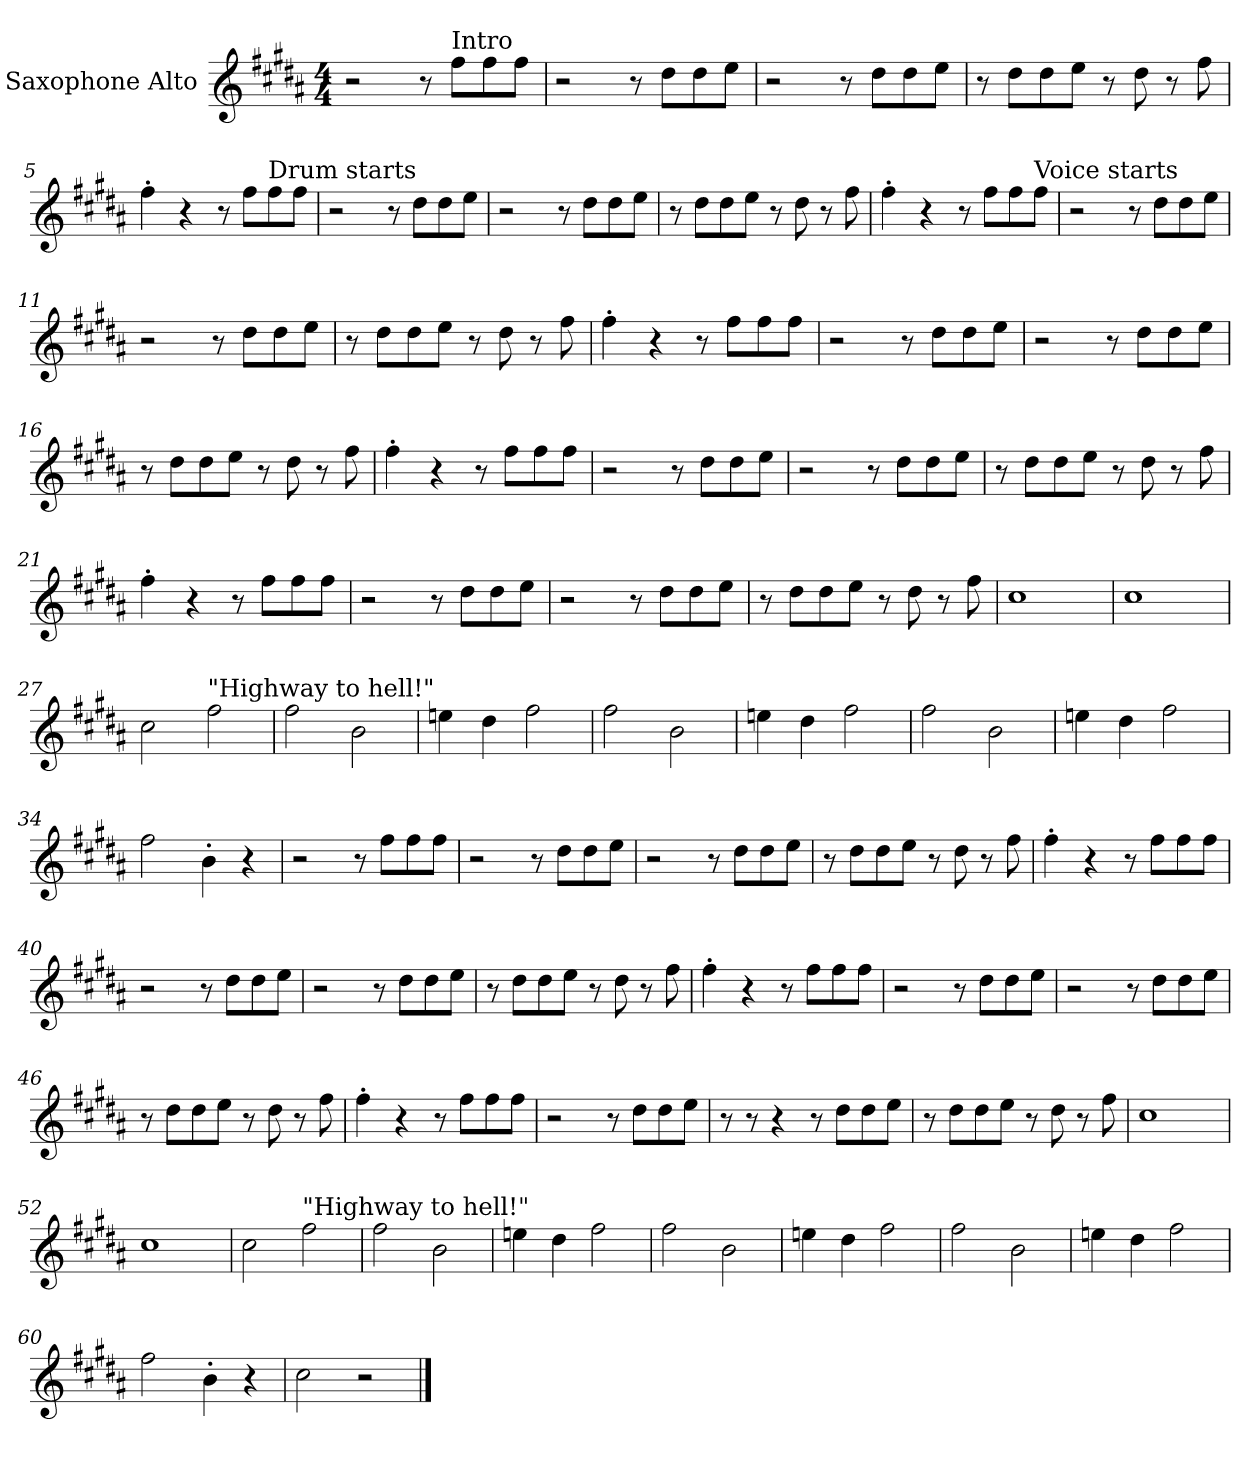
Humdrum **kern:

**kern
*part1
*staff1
*I"Saxophone Alto
*I'Sax. A.
*clefG2
*ITrd5c9
*k[f#c#]
*M4/4
*MM116
=1
2r
8r
!LO:TX:a:t=Intro
8a\L
8a\
8a\J
=2
2r
8r
8f#\L
8f#\
8g\J
=3
2r
8r
8f#\L
8f#\
8g\J
=4
8r
8f#\L
8f#\
8g\J
8r
8f#\
8r
8a\
=5
4a'\
4r
8r
8a\L
!LO:TX:a:t=Drum starts
8a\
8a\J
=6
2r
8r
8f#\L
8f#\
8g\J
!!LO:LB:g=z
=7
2r
8r
8f#\L
8f#\
8g\J
=8
8r
8f#\L
8f#\
8g\J
8r
8f#\
8r
8a\
=9
4a'\
4r
8r
8a\L
8a\
!LO:TX:a:t=Voice starts
8a\J
=10
2r
8r
8f#\L
8f#\
8g\J
=11
2r
8r
8f#\L
8f#\
8g\J
=12
8r
8f#\L
8f#\
8g\J
8r
8f#\
8r
8a\
!!LO:LB:g=z
=13
4a'\
4r
8r
8a\L
8a\
8a\J
=14
2r
8r
8f#\L
8f#\
8g\J
=15
2r
8r
8f#\L
8f#\
8g\J
=16
8r
8f#\L
8f#\
8g\J
8r
8f#\
8r
8a\
=17
4a'\
4r
8r
8a\L
8a\
8a\J
=18
2r
8r
8f#\L
8f#\
8g\J
=19
2r
8r
8f#\L
8f#\
8g\J
!!LO:LB:g=z
=20
8r
8f#\L
8f#\
8g\J
8r
8f#\
8r
8a\
=21
4a'\
4r
8r
8a\L
8a\
8a\J
=22
2r
8r
8f#\L
8f#\
8g\J
=23
2r
8r
8f#\L
8f#\
8g\J
=24
8r
8f#\L
8f#\
8g\J
8r
8f#\
8r
8a\
=25
1e
=26
1e
=27
2e\
!LO:TX:a:t="Highway to hell!"
2a\
!!LO:LB:g=z
=28
2a\
2d\
=29
4gn\
4f#\
2a\
=30
2a\
2d\
=31
4gn\
4f#\
2a\
=32
2a\
2d\
=33
4gn\
4f#\
2a\
=34
2a\
4d'\
4r
=35
2r
8r
8a\L
8a\
8a\J
=36
2r
8r
8f#\L
8f#\
8g\J
=37
2r
8r
8f#\L
8f#\
8g\J
!!LO:LB:g=z
=38
8r
8f#\L
8f#\
8g\J
8r
8f#\
8r
8a\
=39
4a'\
4r
8r
8a\L
8a\
8a\J
=40
2r
8r
8f#\L
8f#\
8g\J
=41
2r
8r
8f#\L
8f#\
8g\J
=42
8r
8f#\L
8f#\
8g\J
8r
8f#\
8r
8a\
=43
4a'\
4r
8r
8a\L
8a\
8a\J
!!LO:LB:g=z
=44
2r
8r
8f#\L
8f#\
8g\J
=45
2r
8r
8f#\L
8f#\
8g\J
=46
8r
8f#\L
8f#\
8g\J
8r
8f#\
8r
8a\
=47
4a'\
4r
8r
8a\L
8a\
8a\J
=48
2r
8r
8f#\L
8f#\
8g\J
=49
8r
8r
4r
8r
8f#\L
8f#\
8g\J
!!LO:LB:g=z
=50
8r
8f#\L
8f#\
8g\J
8r
8f#\
8r
8a\
=51
1e
=52
1e
=53
2e\
!LO:TX:a:t="Highway to hell!"
2a\
=54
2a\
2d\
=55
4gn\
4f#\
2a\
=56
2a\
2d\
=57
4gn\
4f#\
2a\
=58
2a\
2d\
=59
4gn\
4f#\
2a\
=60
2a\
4d'\
4r
!!LO:LB:g=z
=61
2e\
2r
==
*-
